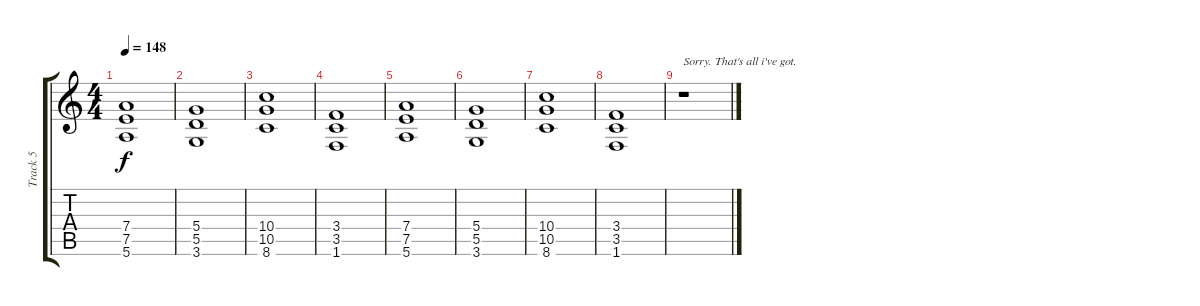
\track ("Track 5" "Track 5") {instrument electricguitarclean}
\staff {score tabs}
\tuning (E4 B3 G3 D3 A2 E2) {hide}
\ts (4 4)
\tempo 148
\clef g2
\ks c
(7.4 7.5 5.6).1{dy f} |
(5.4 5.5 3.6).1 |
(10.4 10.5 8.6).1 |
(3.4 3.5 1.6).1 |
(7.4 7.5 5.6).1 |
(5.4 5.5 3.6).1 |
(10.4 10.5 8.6).1 |
(3.4 3.5 1.6).1 |
r.1{txt "Sorry. That's all i've got."}
